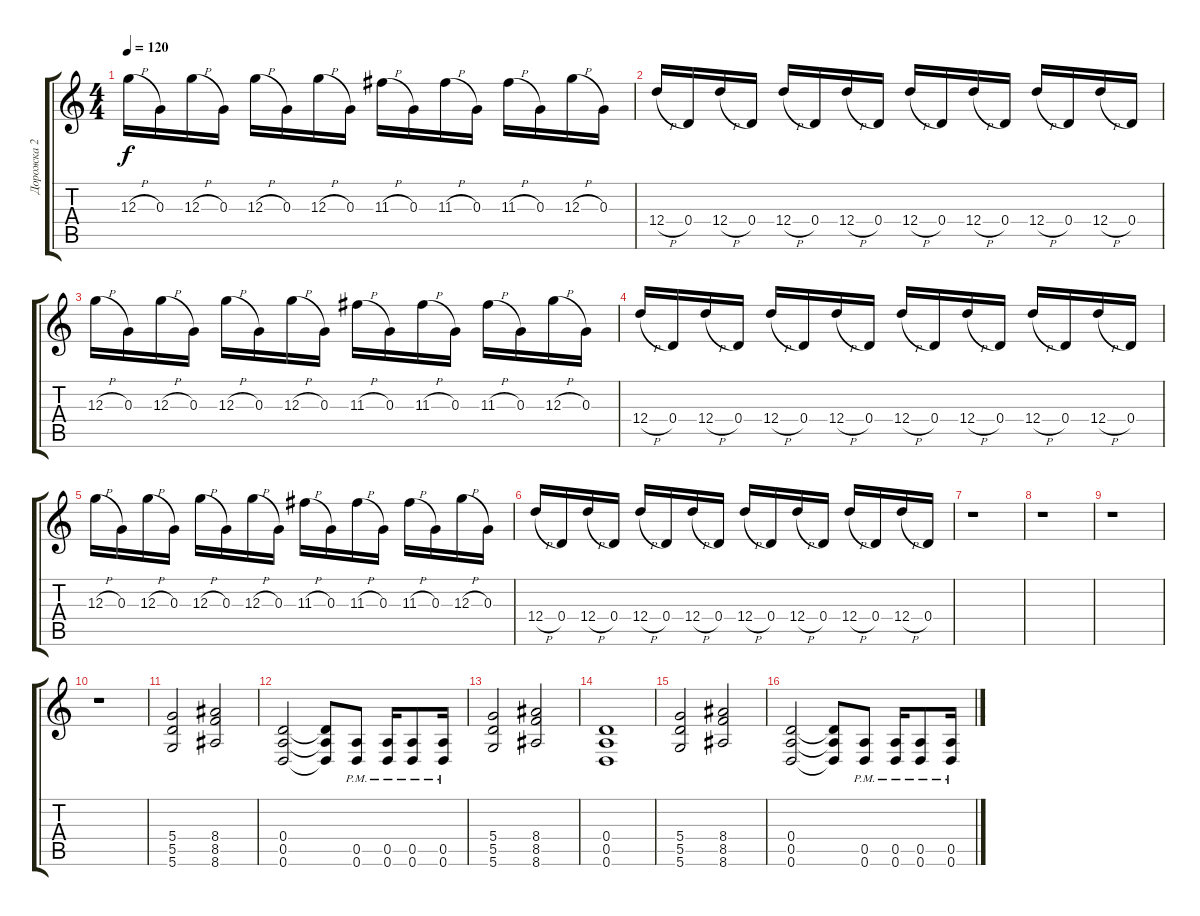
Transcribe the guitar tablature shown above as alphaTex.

\track ("Дорожка 2" "Дорожка 2") {instrument overdrivenguitar}
\staff {score tabs}
\tuning (E4 B3 G3 D3 A2 D2) {hide}
\ts (4 4)
\tempo 120
\clef g2
\ks c
12.3{h}.16{dy f} 0.3.16 12.3{h}.16 0.3.16 12.3{h}.16 0.3.16 12.3{h}.16 0.3.16 11.3{h}.16 0.3.16 11.3{h}.16 0.3.16 11.3{h}.16 0.3.16 12.3{h}.16 0.3.16 |
12.4{h}.16 0.4.16 12.4{h}.16 0.4.16 12.4{h}.16 0.4.16 12.4{h}.16 0.4.16 12.4{h}.16 0.4.16 12.4{h}.16 0.4.16 12.4{h}.16 0.4.16 12.4{h}.16 0.4.16 |
12.3{h}.16 0.3.16 12.3{h}.16 0.3.16 12.3{h}.16 0.3.16 12.3{h}.16 0.3.16 11.3{h}.16 0.3.16 11.3{h}.16 0.3.16 11.3{h}.16 0.3.16 12.3{h}.16 0.3.16 |
12.4{h}.16 0.4.16 12.4{h}.16 0.4.16 12.4{h}.16 0.4.16 12.4{h}.16 0.4.16 12.4{h}.16 0.4.16 12.4{h}.16 0.4.16 12.4{h}.16 0.4.16 12.4{h}.16 0.4.16 |
12.3{h}.16 0.3.16 12.3{h}.16 0.3.16 12.3{h}.16 0.3.16 12.3{h}.16 0.3.16 11.3{h}.16 0.3.16 11.3{h}.16 0.3.16 11.3{h}.16 0.3.16 12.3{h}.16 0.3.16 |
12.4{h}.16 0.4.16 12.4{h}.16 0.4.16 12.4{h}.16 0.4.16 12.4{h}.16 0.4.16 12.4{h}.16 0.4.16 12.4{h}.16 0.4.16 12.4{h}.16 0.4.16 12.4{h}.16 0.4.16 |
r.1 |
r.1 |
r.1 |
r.1 |
(5.4 5.5 5.6).2{instrument overdrivenguitar} (8.4 8.5 8.6).2 |
(0.4 0.5 0.6).2 (0.4{t} 0.5{t} 0.6{t}).8 (0.5{pm} 0.6{pm}).8 (0.5{pm} 0.6{pm}).16 (0.5{pm} 0.6{pm}).8 (0.5{pm} 0.6{pm}).16 |
(5.4 5.5 5.6).2 (8.4 8.5 8.6).2 |
(0.4 0.5 0.6).1 |
(5.4 5.5 5.6).2 (8.4 8.5 8.6).2 |
(0.4 0.5 0.6).2 (0.4{t} 0.5{t} 0.6{t}).8 (0.5{pm} 0.6{pm}).8 (0.5{pm} 0.6{pm}).16 (0.5{pm} 0.6{pm}).8 (0.5{pm} 0.6{pm}).16
